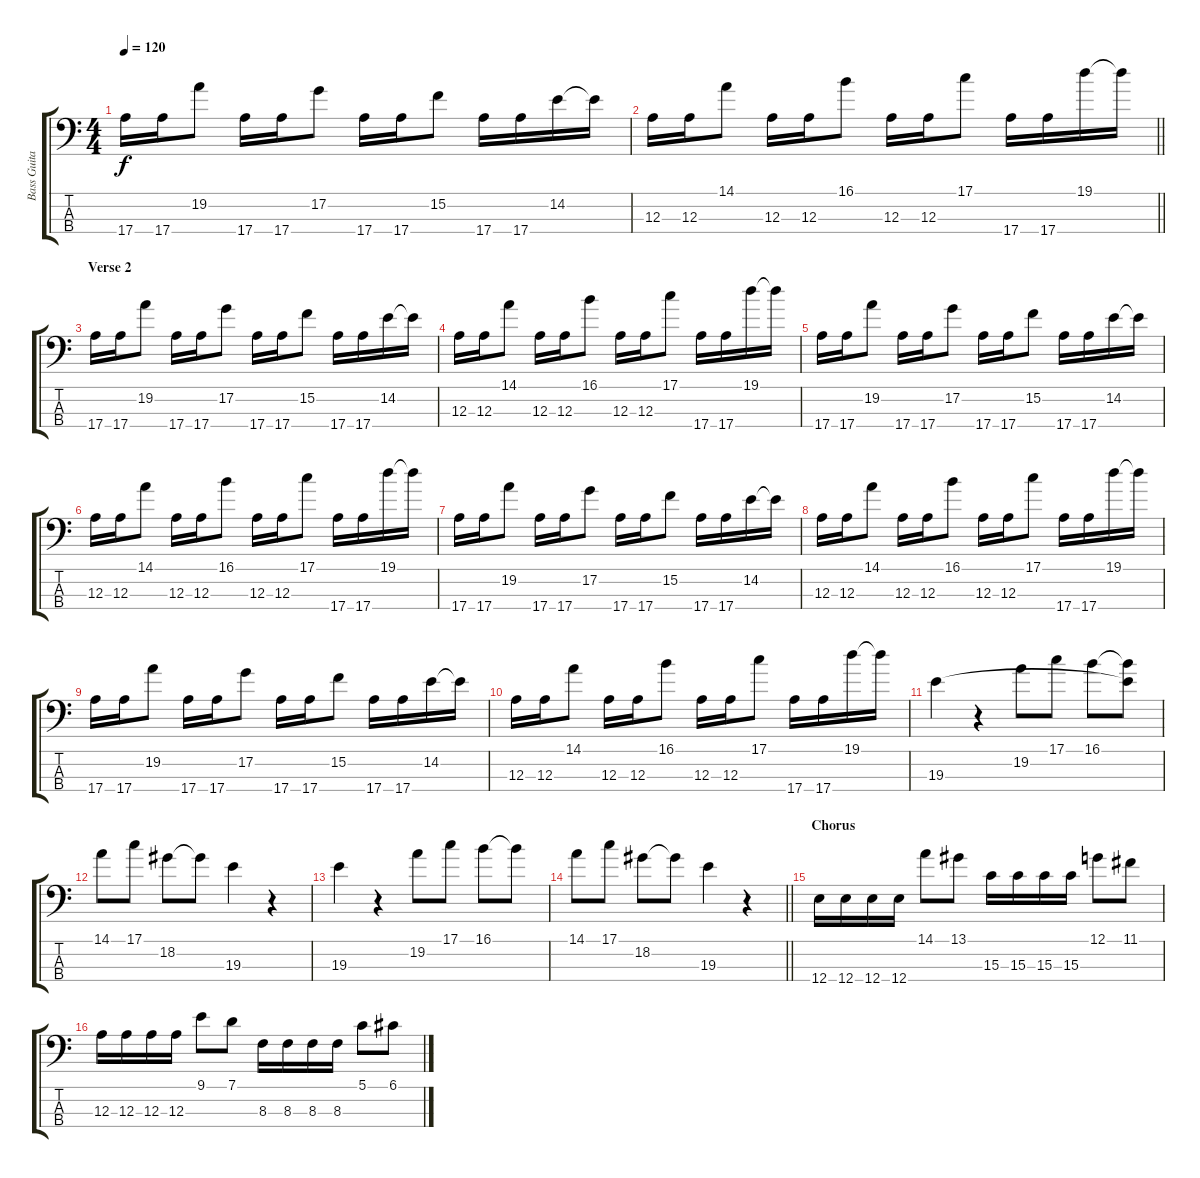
\track ("Bass Guitar" "Bass Guita") {instrument electricbassfinger}
\staff {score tabs}
\tuning (G2 D2 A1 E1) {hide}
\ts (4 4)
\tempo 120
\clef f4
\ks c
17.4.16{dy f} 17.4.16 19.2.8 17.4.16 17.4.16 17.2.8 17.4.16 17.4.16 15.2.8 17.4.16 17.4.16 14.2.16 14.2{t}.16 |
\barLineRight lightlight
12.3.16 12.3.16 14.1.8 12.3.16 12.3.16 16.1.8 12.3.16 12.3.16 17.1.8 17.4.16 17.4.16 19.1.16 19.1{t}.16 |
\section ("" "Verse 2")
17.4.16 17.4.16 19.2.8 17.4.16 17.4.16 17.2.8 17.4.16 17.4.16 15.2.8 17.4.16 17.4.16 14.2.16 14.2{t}.16 |
12.3.16 12.3.16 14.1.8 12.3.16 12.3.16 16.1.8 12.3.16 12.3.16 17.1.8 17.4.16 17.4.16 19.1.16 19.1{t}.16 |
17.4.16 17.4.16 19.2.8 17.4.16 17.4.16 17.2.8 17.4.16 17.4.16 15.2.8 17.4.16 17.4.16 14.2.16 14.2{t}.16 |
12.3.16 12.3.16 14.1.8 12.3.16 12.3.16 16.1.8 12.3.16 12.3.16 17.1.8 17.4.16 17.4.16 19.1.16 19.1{t}.16 |
17.4.16 17.4.16 19.2.8 17.4.16 17.4.16 17.2.8 17.4.16 17.4.16 15.2.8 17.4.16 17.4.16 14.2.16 14.2{t}.16 |
12.3.16 12.3.16 14.1.8 12.3.16 12.3.16 16.1.8 12.3.16 12.3.16 17.1.8 17.4.16 17.4.16 19.1.16 19.1{t}.16 |
17.4.16 17.4.16 19.2.8 17.4.16 17.4.16 17.2.8 17.4.16 17.4.16 15.2.8 17.4.16 17.4.16 14.2.16 14.2{t}.16 |
12.3.16 12.3.16 14.1.8 12.3.16 12.3.16 16.1.8 12.3.16 12.3.16 17.1.8 17.4.16 17.4.16 19.1.16 19.1{t}.16 |
19.3.4 r.4 19.2.8 17.1.8 16.1.8 (16.1{t} 19.3{t}).8 |
14.1.8 17.1.8 18.2.8 18.2{t}.8 19.3.4 r.4 |
19.3.4 r.4 19.2.8 17.1.8 16.1.8 16.1{t}.8 |
\barLineRight lightlight
14.1.8 17.1.8 18.2.8 18.2{t}.8 19.3.4 r.4 |
\section ("" "Chorus")
12.4.16 12.4.16 12.4.16 12.4.16 14.1.8 13.1.8 15.3.16 15.3.16 15.3.16 15.3.16 12.1.8 11.1.8 |
12.3.16 12.3.16 12.3.16 12.3.16 9.1.8 7.1.8 8.3.16 8.3.16 8.3.16 8.3.16 5.1.8 6.1.8
